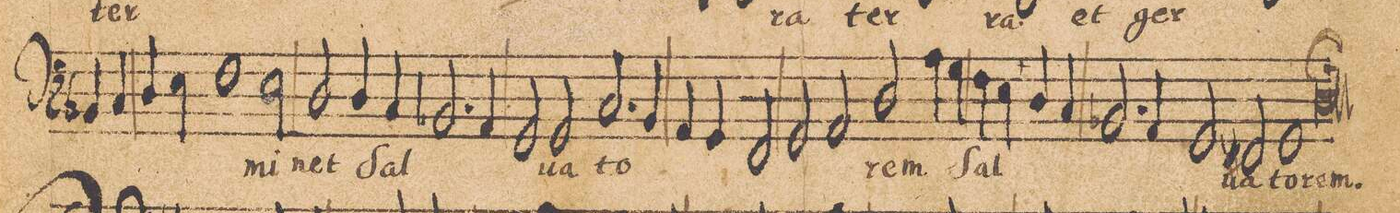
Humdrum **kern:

**kern	**text
*I"[Basso]	*
*clefF4	*
*k[]	*
*met(c|)	*
*M2/1	*
4BB-X/	.
4C/	.
=29-	=29-
4D/	.
4E\	.
1F	.
2E\	-mi-
=30-	=30-
2D/	-net
4D/	Sal-
4C/	.
2.BB-X/	.
4AA/	.
=31-	=31-
2GG/	.
2GG/	-ua-
2.C/	-to-
4BBny/	.
=32-	=32-
4AA/	.
4GG/	.
2FF/	.
2GG/	.
2AA/	.
=33-	=33-
2D/	-rem
4A\	Sal-
4G\	.
4F\	.
4E\	.
4D/	.
4C/	.
=34-	=34-
2.BB-X/	.
4AA/	.
2GG/	.
2FF#X/	-ua-
=35-	=35-
1GG	-to-
0D;	-rem.
=36||-	=36||-
*-	*-
